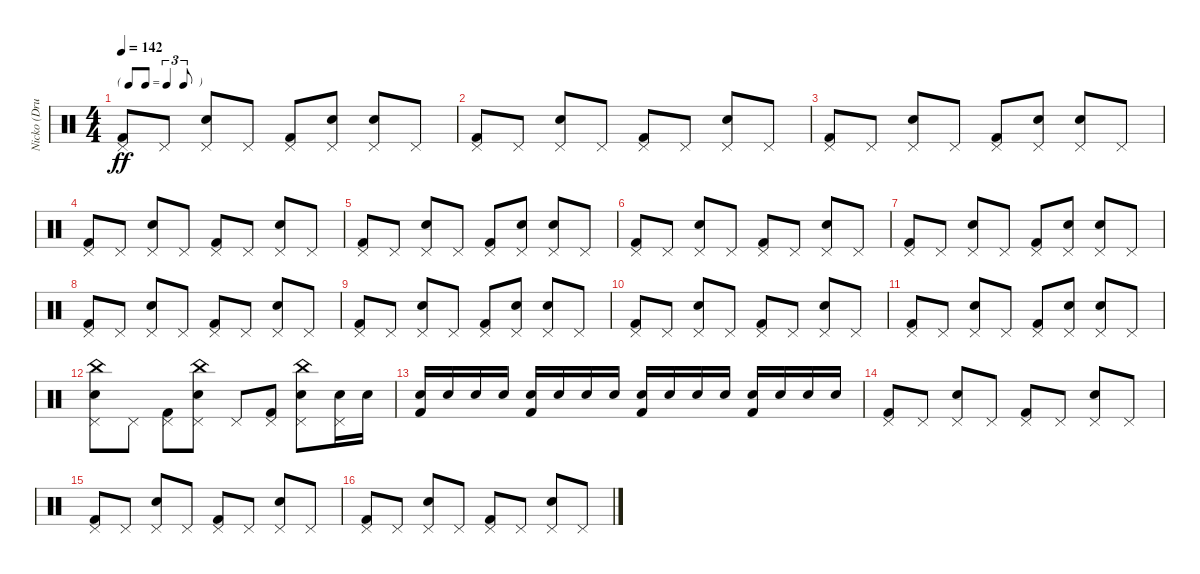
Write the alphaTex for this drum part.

\track ("Nicko (Drums)" "Nicko (Dru") {instrument percussion}
\staff {score}
\articulation defaults
\ts (4 4)
\tf triplet8th
\tempo 142
\clef neutral
\ks c
("Kick (hit) 2" "Pedal Hi-Hat (hit)").8{dy ff} "Pedal Hi-Hat (hit)".8 ("Electric Snare (hit)" "Pedal Hi-Hat (hit)").8 "Pedal Hi-Hat (hit)".8 ("Kick (hit) 2" "Pedal Hi-Hat (hit)").8 ("Electric Snare (hit)" "Pedal Hi-Hat (hit)").8 ("Electric Snare (hit)" "Pedal Hi-Hat (hit)").8 "Pedal Hi-Hat (hit)".8 |
("Kick (hit) 2" "Pedal Hi-Hat (hit)").8 "Pedal Hi-Hat (hit)".8 ("Electric Snare (hit)" "Pedal Hi-Hat (hit)").8 "Pedal Hi-Hat (hit)".8 ("Kick (hit) 2" "Pedal Hi-Hat (hit)").8 "Pedal Hi-Hat (hit)".8 ("Electric Snare (hit)" "Pedal Hi-Hat (hit)").8 "Pedal Hi-Hat (hit)".8 |
("Kick (hit) 2" "Pedal Hi-Hat (hit)").8 "Pedal Hi-Hat (hit)".8 ("Electric Snare (hit)" "Pedal Hi-Hat (hit)").8 "Pedal Hi-Hat (hit)".8 ("Kick (hit) 2" "Pedal Hi-Hat (hit)").8 ("Electric Snare (hit)" "Pedal Hi-Hat (hit)").8 ("Electric Snare (hit)" "Pedal Hi-Hat (hit)").8 "Pedal Hi-Hat (hit)".8 |
("Kick (hit) 2" "Pedal Hi-Hat (hit)").8 "Pedal Hi-Hat (hit)".8 ("Electric Snare (hit)" "Pedal Hi-Hat (hit)").8 "Pedal Hi-Hat (hit)".8 ("Kick (hit) 2" "Pedal Hi-Hat (hit)").8 "Pedal Hi-Hat (hit)".8 ("Electric Snare (hit)" "Pedal Hi-Hat (hit)").8 "Pedal Hi-Hat (hit)".8 |
("Kick (hit) 2" "Pedal Hi-Hat (hit)").8 "Pedal Hi-Hat (hit)".8 ("Electric Snare (hit)" "Pedal Hi-Hat (hit)").8 "Pedal Hi-Hat (hit)".8 ("Kick (hit) 2" "Pedal Hi-Hat (hit)").8 ("Electric Snare (hit)" "Pedal Hi-Hat (hit)").8 ("Electric Snare (hit)" "Pedal Hi-Hat (hit)").8 "Pedal Hi-Hat (hit)".8 |
("Kick (hit) 2" "Pedal Hi-Hat (hit)").8 "Pedal Hi-Hat (hit)".8 ("Electric Snare (hit)" "Pedal Hi-Hat (hit)").8 "Pedal Hi-Hat (hit)".8 ("Kick (hit) 2" "Pedal Hi-Hat (hit)").8 "Pedal Hi-Hat (hit)".8 ("Electric Snare (hit)" "Pedal Hi-Hat (hit)").8 "Pedal Hi-Hat (hit)".8 |
("Kick (hit) 2" "Pedal Hi-Hat (hit)").8 "Pedal Hi-Hat (hit)".8 ("Electric Snare (hit)" "Pedal Hi-Hat (hit)").8 "Pedal Hi-Hat (hit)".8 ("Kick (hit) 2" "Pedal Hi-Hat (hit)").8 ("Electric Snare (hit)" "Pedal Hi-Hat (hit)").8 ("Electric Snare (hit)" "Pedal Hi-Hat (hit)").8 "Pedal Hi-Hat (hit)".8 |
("Kick (hit) 2" "Pedal Hi-Hat (hit)").8 "Pedal Hi-Hat (hit)".8 ("Electric Snare (hit)" "Pedal Hi-Hat (hit)").8 "Pedal Hi-Hat (hit)".8 ("Kick (hit) 2" "Pedal Hi-Hat (hit)").8 "Pedal Hi-Hat (hit)".8 ("Electric Snare (hit)" "Pedal Hi-Hat (hit)").8 "Pedal Hi-Hat (hit)".8 |
("Kick (hit) 2" "Pedal Hi-Hat (hit)").8 "Pedal Hi-Hat (hit)".8 ("Electric Snare (hit)" "Pedal Hi-Hat (hit)").8 "Pedal Hi-Hat (hit)".8 ("Kick (hit) 2" "Pedal Hi-Hat (hit)").8 ("Electric Snare (hit)" "Pedal Hi-Hat (hit)").8 ("Electric Snare (hit)" "Pedal Hi-Hat (hit)").8 "Pedal Hi-Hat (hit)".8 |
("Kick (hit) 2" "Pedal Hi-Hat (hit)").8 "Pedal Hi-Hat (hit)".8 ("Electric Snare (hit)" "Pedal Hi-Hat (hit)").8 "Pedal Hi-Hat (hit)".8 ("Kick (hit) 2" "Pedal Hi-Hat (hit)").8 "Pedal Hi-Hat (hit)".8 ("Electric Snare (hit)" "Pedal Hi-Hat (hit)").8 "Pedal Hi-Hat (hit)".8 |
("Kick (hit) 2" "Pedal Hi-Hat (hit)").8 "Pedal Hi-Hat (hit)".8 ("Electric Snare (hit)" "Pedal Hi-Hat (hit)").8 "Pedal Hi-Hat (hit)".8 ("Kick (hit) 2" "Pedal Hi-Hat (hit)").8 ("Electric Snare (hit)" "Pedal Hi-Hat (hit)").8 ("Electric Snare (hit)" "Pedal Hi-Hat (hit)").8 "Pedal Hi-Hat (hit)".8 |
("Electric Snare (hit)" "Pedal Hi-Hat (hit)" "China (hit)").8 "Pedal Hi-Hat (hit)".8 ("Kick (hit) 2" "Pedal Hi-Hat (hit)").8 ("Electric Snare (hit)" "Pedal Hi-Hat (hit)" "China (hit)").8 "Pedal Hi-Hat (hit)".8 ("Kick (hit) 2" "Pedal Hi-Hat (hit)").8 ("Electric Snare (hit)" "Pedal Hi-Hat (hit)" "China (hit)").8 ("Electric Snare (hit)" "Pedal Hi-Hat (hit)").16 "Electric Snare (hit)".16 |
("Kick (hit) 2" "Electric Snare (hit)").16 "Electric Snare (hit)".16 "Electric Snare (hit)".16 "Electric Snare (hit)".16 ("Kick (hit) 2" "Electric Snare (hit)").16 "Electric Snare (hit)".16 "Electric Snare (hit)".16 "Electric Snare (hit)".16 ("Kick (hit) 2" "Electric Snare (hit)").16 "Electric Snare (hit)".16 "Electric Snare (hit)".16 "Electric Snare (hit)".16 ("Kick (hit) 2" "Electric Snare (hit)").16 "Electric Snare (hit)".16 "Electric Snare (hit)".16 "Electric Snare (hit)".16 |
("Kick (hit) 2" "Pedal Hi-Hat (hit)").8 "Pedal Hi-Hat (hit)".8 ("Electric Snare (hit)" "Pedal Hi-Hat (hit)").8 "Pedal Hi-Hat (hit)".8 ("Kick (hit) 2" "Pedal Hi-Hat (hit)").8 "Pedal Hi-Hat (hit)".8 ("Electric Snare (hit)" "Pedal Hi-Hat (hit)").8 "Pedal Hi-Hat (hit)".8 |
("Kick (hit) 2" "Pedal Hi-Hat (hit)").8 "Pedal Hi-Hat (hit)".8 ("Electric Snare (hit)" "Pedal Hi-Hat (hit)").8 "Pedal Hi-Hat (hit)".8 ("Kick (hit) 2" "Pedal Hi-Hat (hit)").8 "Pedal Hi-Hat (hit)".8 ("Electric Snare (hit)" "Pedal Hi-Hat (hit)").8 "Pedal Hi-Hat (hit)".8 |
("Kick (hit) 2" "Pedal Hi-Hat (hit)").8 "Pedal Hi-Hat (hit)".8 ("Electric Snare (hit)" "Pedal Hi-Hat (hit)").8 "Pedal Hi-Hat (hit)".8 ("Kick (hit) 2" "Pedal Hi-Hat (hit)").8 "Pedal Hi-Hat (hit)".8 ("Electric Snare (hit)" "Pedal Hi-Hat (hit)").8 "Pedal Hi-Hat (hit)".8
